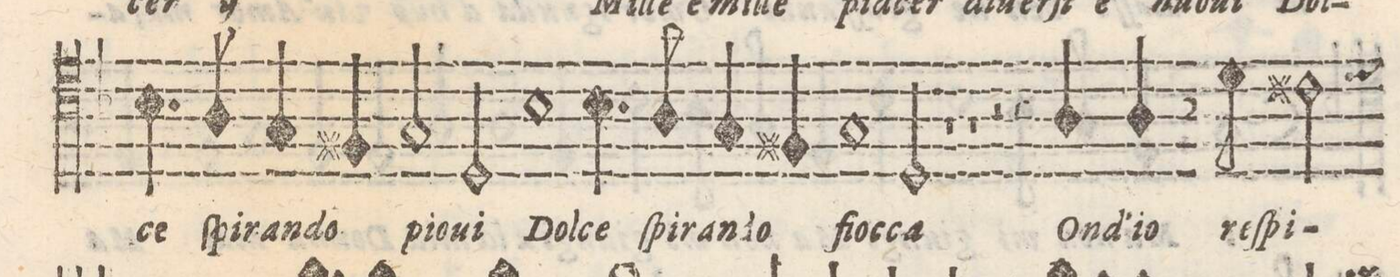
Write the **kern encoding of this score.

**kern	**text
*I"Sesto	*
*clefC4	*
*k[b-]	*
*M2/1	*
4.B-\	-ce
8A/	ſpi-
4G/	-ran-
4F#X/	-do
2G/	pio-
=15-	=15-
2D/	-ui
1B-	Dol-
4.B-\	-ce
8A/	ſpi-
=16-	=16-
4G/	-ran-
4F#X/	-do
1G	fioc-
2D/	-ca
=17-	=17-
1r	.
1r	.
=18-	=18-
2r	.
4r	.
4A/	On-
4A/	-d'io
8r	.
8d\	reſ-
2c#X\	-pi-
=19-	=19-
*-	*-
